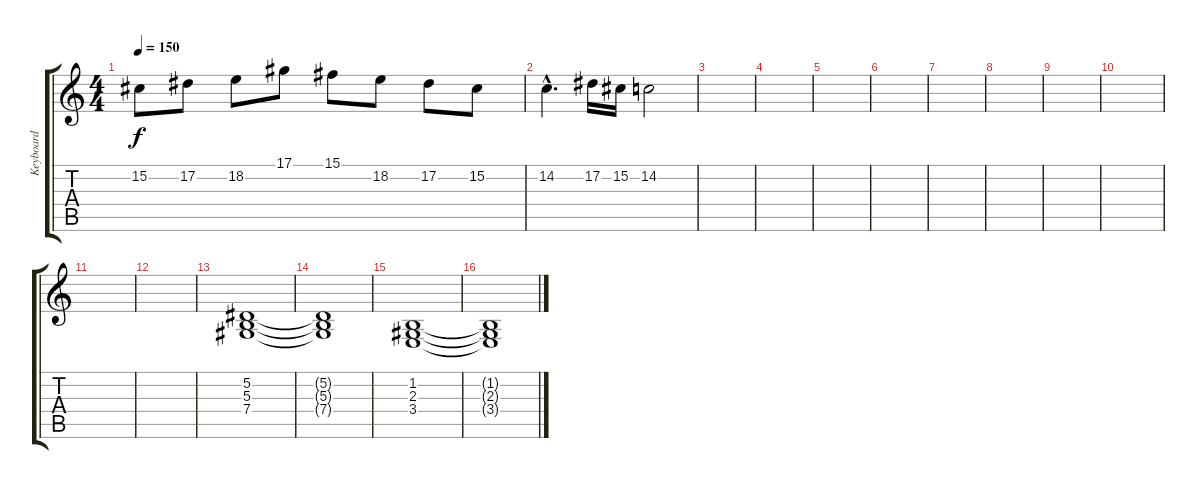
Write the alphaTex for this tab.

\track ("Keyboard" "Keyboard") {instrument violin}
\staff {score tabs}
\tuning (Eb4 Bb3 Gb3 Db3 Ab2 Eb2) {hide}
\ts (4 4)
\tempo 150
\clef g2
\ks c
15.2.8{dy f volume 16 instrument cello} 17.2.8 18.2.8 17.1.8 15.1.8 18.2.8 17.2.8 15.2.8 |
14.2{hac}.4{d} 17.2.16 15.2.16 14.2.2 |
|
|
|
|
|
|
|
|
|
|
(5.2 5.3 7.4).1{volume 10 instrument stringensemble1} |
(5.2{t} 5.3{t} 7.4{t}).1 |
(1.2 2.3 3.4).1 |
(1.2{t} 2.3{t} 3.4{t}).1
